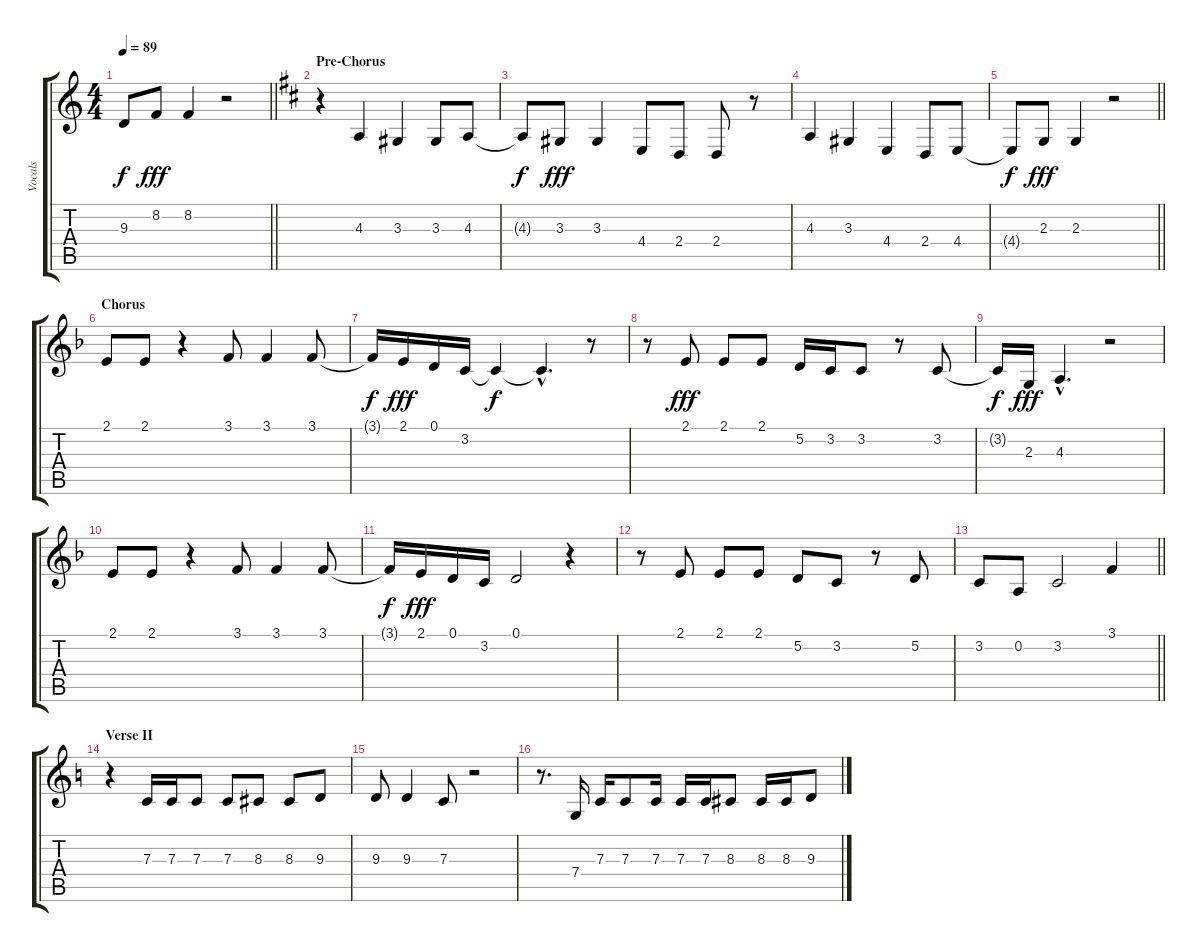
\track ("Vocals" "Vocals") {instrument lead6voice}
\staff {score tabs}
\tuning (D4 A3 F3 C3 G2 D2) {hide}
\ts (4 4)
\tempo 89
\clef g2
\barLineRight lightlight
\ks c
9.3{t}.8{dy f} 8.2.8{dy fff} 8.2.4 r.2 |
\section ("" "Pre-Chorus")
\ks d
r.4 4.3.4 3.3.4 3.3.8 4.3.8 |
4.3{t}.8{dy f} 3.3.8{dy fff} 3.3.4 4.4.8 2.4.8 2.4.8 r.8 |
4.3.4 3.3.4 4.4.4 2.4.8 4.4.8 |
\barLineRight lightlight
4.4{t}.8{dy f} 2.3.8{dy fff} 2.3.4 r.2 |
\section ("" "Chorus")
\ks f
2.1.8 2.1.8 r.4 3.1.8 3.1.4 3.1.8 |
3.1{t}.16{dy f} 2.1.16{dy fff} 0.1.16 3.2.16 3.2{t}.4{dy f} 3.2{hac t}.4{d} r.8 |
r.8 2.1.8{dy fff} 2.1.8 2.1.8 5.2.16 3.2.16 3.2.8 r.8 3.2.8 |
3.2{t}.16{dy f} 2.3.16{dy fff} 4.3{hac}.4{d} r.2 |
2.1.8 2.1.8 r.4 3.1.8 3.1.4 3.1.8 |
3.1{t}.16{dy f} 2.1.16{dy fff} 0.1.16 3.2.16 0.1.2 r.4 |
r.8 2.1.8 2.1.8 2.1.8 5.2.8 3.2.8 r.8 5.2.8 |
\barLineRight lightlight
3.2.8 0.2.8 3.2.2 3.1.4 |
\section ("" "Verse II")
\ks c
r.4 7.3.16 7.3.16 7.3.8 7.3.8 8.3.8 8.3.8 9.3.8 |
9.3.8 9.3.4 7.3.8 r.2 |
r.8{d} 7.4.16 7.3.16 7.3.8 7.3.16 7.3.16 7.3.16 8.3.8 8.3.16 8.3.16 9.3.8
